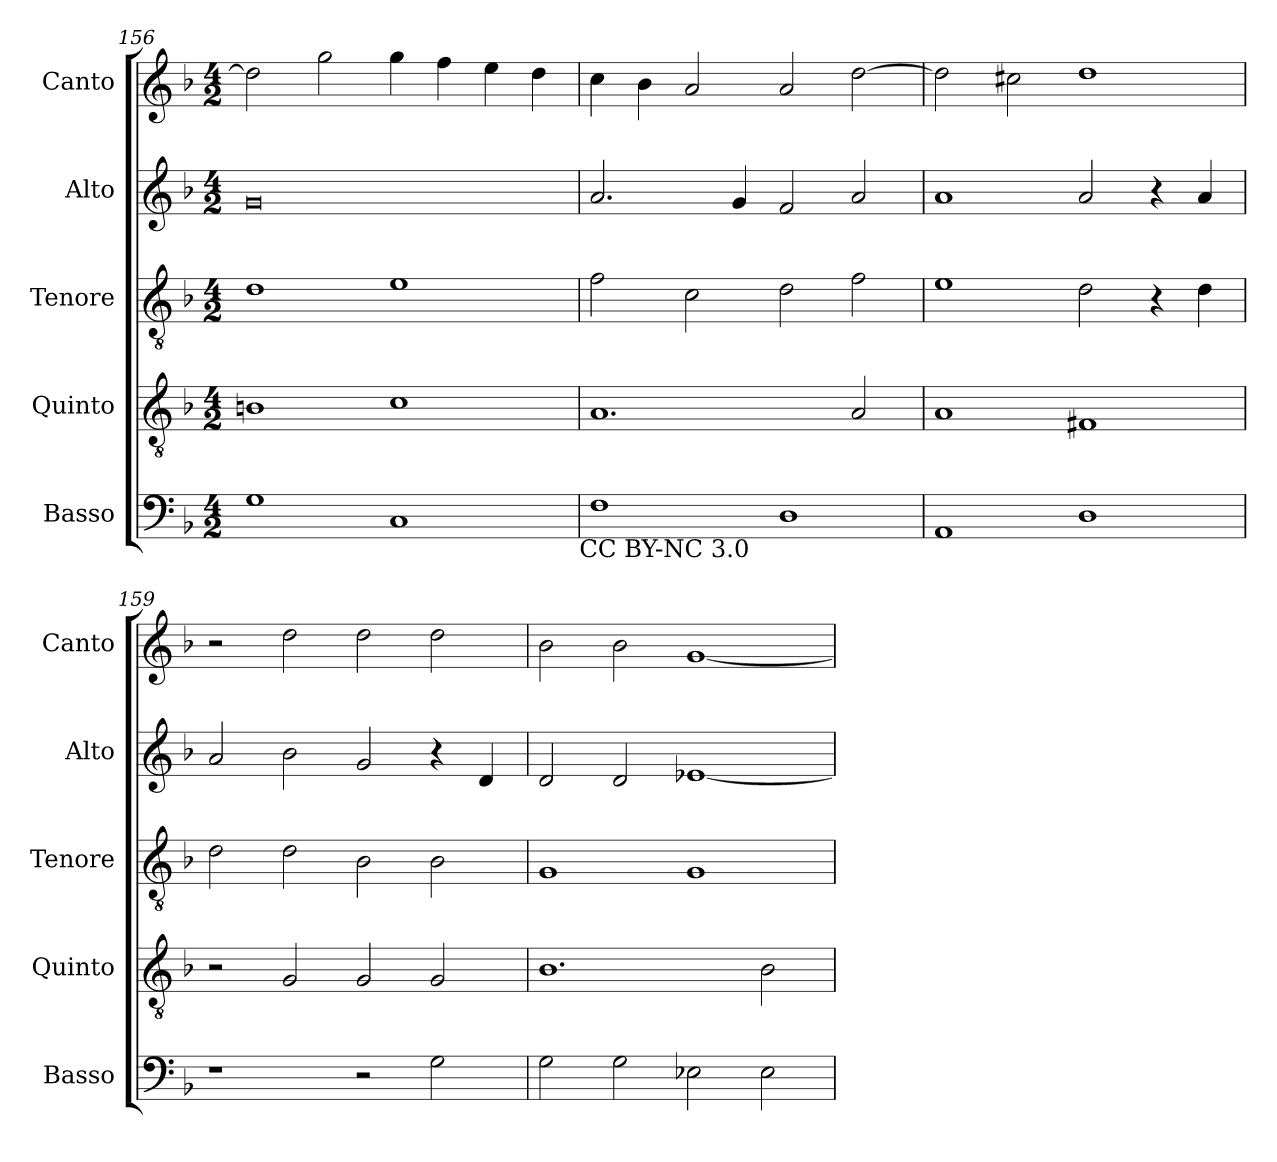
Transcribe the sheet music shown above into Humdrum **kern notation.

**kern	**kern	**kern	**kern	**kern
*part5	*part4	*part3	*part2	*part1
*staff5	*staff4	*staff3	*staff2	*staff1
*I"Basso	*I"Quinto	*I"Tenore	*I"Alto	*I"Canto
*I'Basso	*I'Quinto	*I'Tenore	*I'Alto	*I'Canto
*clefF4	*clefGv2	*clefGv2	*clefG2	*clefG2
*k[b-]	*k[b-]	*k[b-]	*k[b-]	*k[b-]
*F:	*F:	*F:	*F:	*F:
*M4/2	*M4/2	*M4/2	*M4/2	*M4/2
=156	=156	=156	=156	=156
1G	1Bn	1d	0g	2dd\]
.	.	.	.	2gg\
1C	1c	1e	.	4gg\
.	.	.	.	4ff\
.	.	.	.	4ee\
.	.	.	.	4dd\
!LO:TX:b:t=CC BY-NC 3.0	!	!	!	!
=157	=157	=157	=157	=157
1F	1.A	2f\	2.a/	4cc\
.	.	.	.	4b-\
.	.	2c\	.	2a/
.	.	.	4g/	.
1D	.	2d\	2f/	2a/
.	2A/	2f\	2a/	[>2dd\
!!LO:PB:g=z
=158	=158	=158	=158	=158
1AA	1A	1e	1a	2dd\]
.	.	.	.	2cc#\
1D	1F#X	2d\	2a/	1dd
.	.	4r	4r	.
.	.	4d\	4a/	.
=159	=159	=159	=159	=159
1r	2r	2d\	2a/	2r
.	2G/	2d\	2b-\	2dd\
2r	2G/	2B-\	2g/	2dd\
2G\	2G/	2B-\	4r	2dd\
.	.	.	4d/	.
=160	=160	=160	=160	=160
2G\	1.B-	1G	2d/	2b-\
2G\	.	.	2d/	2b-\
2E-X\	.	1G	[<1e-X	[<1g
2E-\	2B-\	.	.	.
=	=	=	=	=
*-	*-	*-	*-	*-
